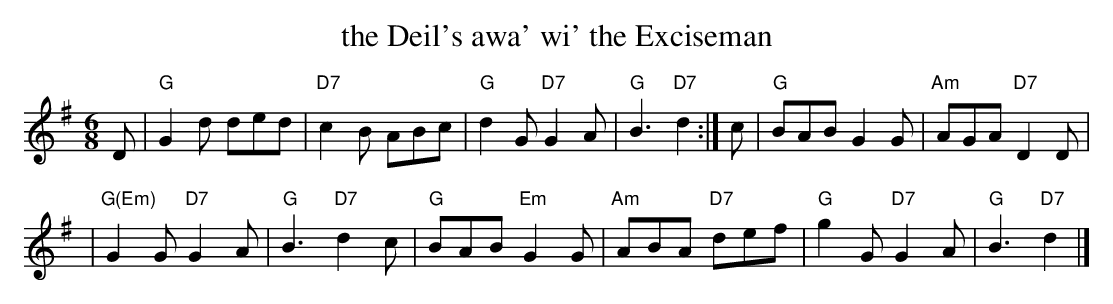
X:1
T: the Deil's awa' wi' the Exciseman
M: 6/8
L: 1/8
K: G
D \
| "G"G2d ded | "D7"c2B ABc | "G"d2G "D7"G2A | "G"B3 "D7"d2 :| c | "G"BAB G2G | "Am"AGA "D7"D2D |
| "G(Em)"G2G "D7"G2A | "G"B3 "D7"d2c | "G"BAB "Em"G2G | "Am"ABA "D7"def | "G"g2G "D7"G2A | "G"B3 "D7"d2 |]
